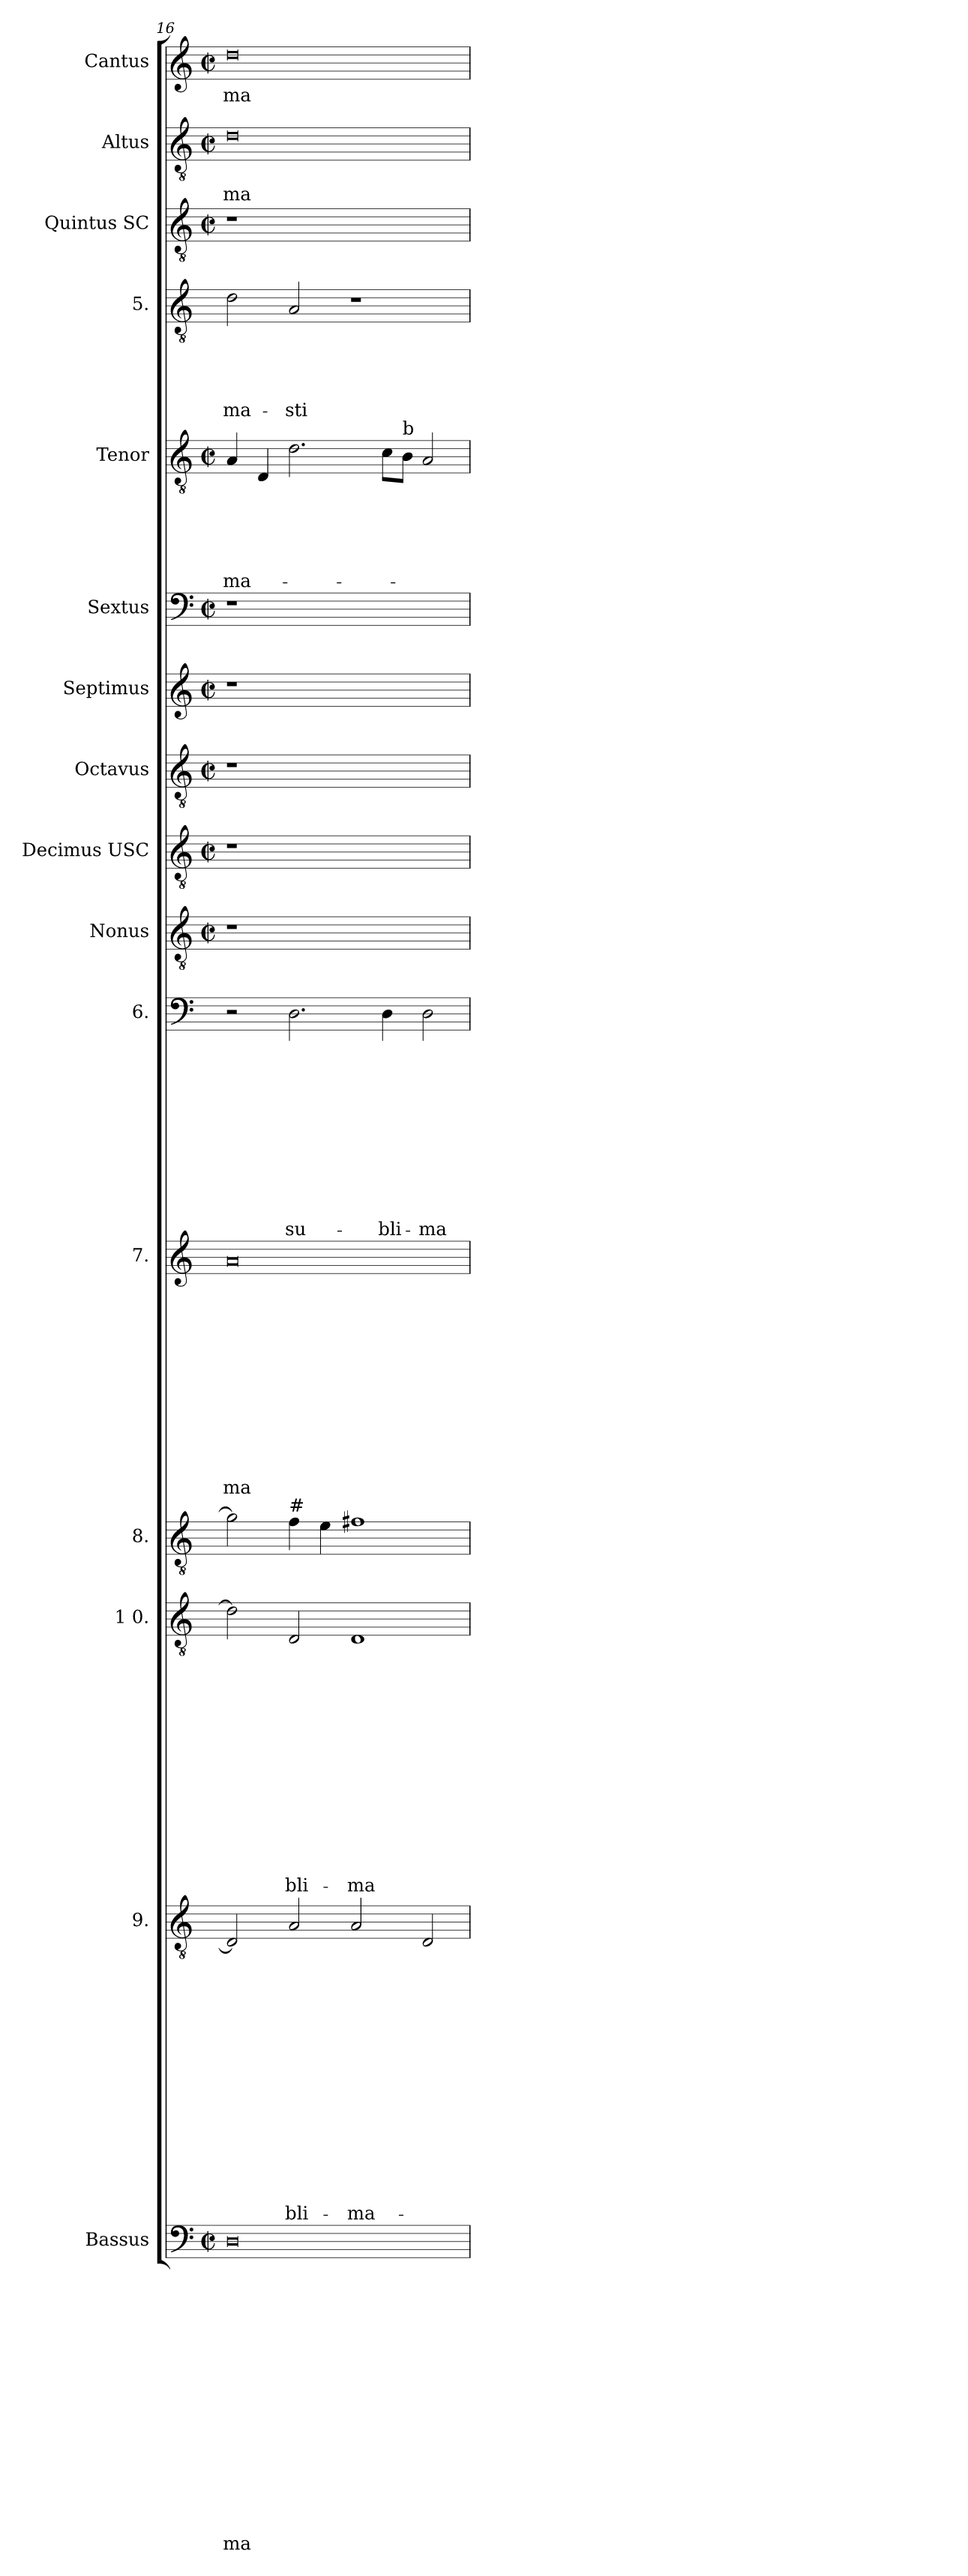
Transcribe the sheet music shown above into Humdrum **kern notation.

**kern	**text	**text	**text	**text	**text	**text	**text	**text	**text	**text	**text	**text	**text	**text	**text	**text	**kern	**text	**text	**text	**text	**text	**text	**text	**text	**text	**text	**text	**text	**text	**text	**text	**kern	**text	**text	**text	**text	**text	**text	**text	**text	**text	**text	**text	**text	**text	**text	**kern	**kern	**text	**text	**text	**text	**text	**text	**text	**text	**text	**text	**text	**text	**kern	**text	**text	**text	**text	**text	**text	**text	**text	**text	**text	**text	**kern	**kern	**kern	**kern	**kern	**kern	**text	**text	**text	**text	**text	**text	**kern	**text	**text	**text	**text	**text	**kern	**kern	**text	**text	**kern	**text
*part16	*part16	*part16	*part16	*part16	*part16	*part16	*part16	*part16	*part16	*part16	*part16	*part16	*part16	*part16	*part16	*part16	*part15	*part15	*part15	*part15	*part15	*part15	*part15	*part15	*part15	*part15	*part15	*part15	*part15	*part15	*part15	*part15	*part14	*part14	*part14	*part14	*part14	*part14	*part14	*part14	*part14	*part14	*part14	*part14	*part14	*part14	*part14	*part13	*part12	*part12	*part12	*part12	*part12	*part12	*part12	*part12	*part12	*part12	*part12	*part12	*part12	*part11	*part11	*part11	*part11	*part11	*part11	*part11	*part11	*part11	*part11	*part11	*part11	*part10	*part9	*part8	*part7	*part6	*part5	*part5	*part5	*part5	*part5	*part5	*part5	*part4	*part4	*part4	*part4	*part4	*part4	*part3	*part2	*part2	*part2	*part1	*part1
*staff16	*staff16	*staff16	*staff16	*staff16	*staff16	*staff16	*staff16	*staff16	*staff16	*staff16	*staff16	*staff16	*staff16	*staff16	*staff16	*staff16	*staff15	*staff15	*staff15	*staff15	*staff15	*staff15	*staff15	*staff15	*staff15	*staff15	*staff15	*staff15	*staff15	*staff15	*staff15	*staff15	*staff14	*staff14	*staff14	*staff14	*staff14	*staff14	*staff14	*staff14	*staff14	*staff14	*staff14	*staff14	*staff14	*staff14	*staff14	*staff13	*staff12	*staff12	*staff12	*staff12	*staff12	*staff12	*staff12	*staff12	*staff12	*staff12	*staff12	*staff12	*staff12	*staff11	*staff11	*staff11	*staff11	*staff11	*staff11	*staff11	*staff11	*staff11	*staff11	*staff11	*staff11	*staff10	*staff9	*staff8	*staff7	*staff6	*staff5	*staff5	*staff5	*staff5	*staff5	*staff5	*staff5	*staff4	*staff4	*staff4	*staff4	*staff4	*staff4	*staff3	*staff2	*staff2	*staff2	*staff1	*staff1
*I"Bassus	*	*	*	*	*	*	*	*	*	*	*	*	*	*	*	*	*I"9.	*	*	*	*	*	*	*	*	*	*	*	*	*	*	*	*I"1 0.	*	*	*	*	*	*	*	*	*	*	*	*	*	*	*I"8.	*I"7.	*	*	*	*	*	*	*	*	*	*	*	*	*I"6.	*	*	*	*	*	*	*	*	*	*	*	*I"Nonus	*I"Decimus USC	*I"Octavus	*I"Septimus	*I"Sextus	*I"Tenor	*	*	*	*	*	*	*I"5.	*	*	*	*	*	*I"Quintus SC	*I"Altus	*	*	*I"Cantus	*
*I'B.	*	*	*	*	*	*	*	*	*	*	*	*	*	*	*	*	*	*	*	*	*	*	*	*	*	*	*	*	*	*	*	*	*	*	*	*	*	*	*	*	*	*	*	*	*	*	*	*	*	*	*	*	*	*	*	*	*	*	*	*	*	*	*	*	*	*	*	*	*	*	*	*	*	*	*	*	*	*	*I'T.	*	*	*	*	*	*	*	*	*	*	*	*	*	*I'A.	*	*	*I'C.	*
*clefF4	*	*	*	*	*	*	*	*	*	*	*	*	*	*	*	*	*clefGv2	*	*	*	*	*	*	*	*	*	*	*	*	*	*	*	*clefGv2	*	*	*	*	*	*	*	*	*	*	*	*	*	*	*clefGv2	*clefG2	*	*	*	*	*	*	*	*	*	*	*	*	*clefF4	*	*	*	*	*	*	*	*	*	*	*	*clefGv2	*clefGv2	*clefGv2	*clefG2	*clefF4	*clefGv2	*	*	*	*	*	*	*clefGv2	*	*	*	*	*	*clefGv2	*clefGv2	*	*	*clefG2	*
*k[]	*	*	*	*	*	*	*	*	*	*	*	*	*	*	*	*	*k[]	*	*	*	*	*	*	*	*	*	*	*	*	*	*	*	*k[]	*	*	*	*	*	*	*	*	*	*	*	*	*	*	*k[]	*k[]	*	*	*	*	*	*	*	*	*	*	*	*	*k[]	*	*	*	*	*	*	*	*	*	*	*	*k[]	*k[]	*k[]	*k[]	*k[]	*k[]	*	*	*	*	*	*	*k[]	*	*	*	*	*	*k[]	*k[]	*	*	*k[]	*
*C:	*	*	*	*	*	*	*	*	*	*	*	*	*	*	*	*	*C:	*	*	*	*	*	*	*	*	*	*	*	*	*	*	*	*C:	*	*	*	*	*	*	*	*	*	*	*	*	*	*	*C:	*C:	*	*	*	*	*	*	*	*	*	*	*	*	*C:	*	*	*	*	*	*	*	*	*	*	*	*C:	*C:	*C:	*C:	*C:	*C:	*	*	*	*	*	*	*C:	*	*	*	*	*	*C:	*C:	*	*	*C:	*
*M2/2	*	*	*	*	*	*	*	*	*	*	*	*	*	*	*	*	*	*	*	*	*	*	*	*	*	*	*	*	*	*	*	*	*	*	*	*	*	*	*	*	*	*	*	*	*	*	*	*	*	*	*	*	*	*	*	*	*	*	*	*	*	*	*	*	*	*	*	*	*	*	*	*	*	*M2/2	*M2/2	*M2/2	*M2/2	*M2/2	*M2/2	*	*	*	*	*	*	*	*	*	*	*	*	*M2/2	*M2/2	*	*	*M2/2	*
*met(c|)	*	*	*	*	*	*	*	*	*	*	*	*	*	*	*	*	*	*	*	*	*	*	*	*	*	*	*	*	*	*	*	*	*	*	*	*	*	*	*	*	*	*	*	*	*	*	*	*	*	*	*	*	*	*	*	*	*	*	*	*	*	*	*	*	*	*	*	*	*	*	*	*	*	*met(c|)	*met(c|)	*met(c|)	*met(c|)	*met(c|)	*met(c|)	*	*	*	*	*	*	*	*	*	*	*	*	*met(c|)	*met(c|)	*	*	*met(c|)	*
=16	=16	=16	=16	=16	=16	=16	=16	=16	=16	=16	=16	=16	=16	=16	=16	=16	=16	=16	=16	=16	=16	=16	=16	=16	=16	=16	=16	=16	=16	=16	=16	=16	=16	=16	=16	=16	=16	=16	=16	=16	=16	=16	=16	=16	=16	=16	=16	=16	=16	=16	=16	=16	=16	=16	=16	=16	=16	=16	=16	=16	=16	=16	=16	=16	=16	=16	=16	=16	=16	=16	=16	=16	=16	=16	=16	=16	=16	=16	=16	=16	=16	=16	=16	=16	=16	=16	=16	=16	=16	=16	=16	=16	=16	=16	=16	=16	=16
!	!	!	!	!	!	!	!	!	!	!	!	!	!	!	!	!LO:LY:b	!	!	!	!	!	!	!	!	!	!	!	!	!	!	!	!	!	!	!	!	!	!	!	!	!	!	!	!	!	!	!	!	!	!	!	!	!	!	!	!	!	!	!	!	!LO:LY:b	!	!	!	!	!	!	!	!	!	!	!	!	!	!	!	!	!	!	!	!	!	!	!	!LO:LY:b	!	!	!	!	!	!LO:LY:b	!	!	!	!LO:LY:b	!	!LO:LY:b
0D	.	.	.	.	.	.	.	.	.	.	.	.	.	.	.	-ma-	2D/]	.	.	.	.	.	.	.	.	.	.	.	.	.	.	.	2d\]	.	.	.	.	.	.	.	.	.	.	.	.	.	.	2g\]	0a	.	.	.	.	.	.	.	.	.	.	.	-ma-	2r	.	.	.	.	.	.	.	.	.	.	.	1r	1r	1r	1r	1r	4A/	.	.	.	.	.	-ma-	2d\	.	.	.	.	-ma-	1r	0d	.	-ma-	0dd	-ma-
.	.	.	.	.	.	.	.	.	.	.	.	.	.	.	.	.	.	.	.	.	.	.	.	.	.	.	.	.	.	.	.	.	.	.	.	.	.	.	.	.	.	.	.	.	.	.	.	.	.	.	.	.	.	.	.	.	.	.	.	.	.	.	.	.	.	.	.	.	.	.	.	.	.	.	.	.	.	.	4D/	.	.	.	.	.	.	.	.	.	.	.	.	.	.	.	.	.	.
!	!	!	!	!	!	!	!	!	!	!	!	!	!	!	!	!	!	!	!	!	!	!	!	!	!	!	!	!	!	!	!	!	!	!	!	!	!	!	!	!	!	!	!	!	!	!	!	!LO:TX:a:t=#	!	!	!	!	!	!	!	!	!	!	!	!	!	!	!	!	!	!	!	!	!	!	!	!	!	!	!	!	!	!	!	!	!	!	!	!	!	!	!	!	!	!	!	!	!	!	!	!	!
!	!	!	!	!	!	!	!	!	!	!	!	!	!	!	!	!	!	!	!	!	!	!	!	!	!	!	!	!	!	!	!	!LO:LY:b	!	!	!	!	!	!	!	!	!	!	!	!	!	!	!LO:LY:b	!	!	!	!	!	!	!	!	!	!	!	!	!	!	!	!	!	!	!	!	!	!	!	!	!	!LO:LY:b	!	!	!	!	!	!	!	!	!	!	!	!	!	!	!	!	!	!LO:LY:b	!	!	!	!	!	!
.	.	.	.	.	.	.	.	.	.	.	.	.	.	.	.	.	2A/	.	.	.	.	.	.	.	.	.	.	.	.	.	.	-bli-	2D/	.	.	.	.	.	.	.	.	.	.	.	.	.	-bli-	4f\	.	.	.	.	.	.	.	.	.	.	.	.	.	2.D\	.	.	.	.	.	.	.	.	.	.	su-	.	.	.	.	.	2.d\	.	.	.	.	.	.	2A/	.	.	.	.	-sti	.	.	.	.	.	.
.	.	.	.	.	.	.	.	.	.	.	.	.	.	.	.	.	.	.	.	.	.	.	.	.	.	.	.	.	.	.	.	.	.	.	.	.	.	.	.	.	.	.	.	.	.	.	.	4e\	.	.	.	.	.	.	.	.	.	.	.	.	.	.	.	.	.	.	.	.	.	.	.	.	.	.	.	.	.	.	.	.	.	.	.	.	.	.	.	.	.	.	.	.	.	.	.	.	.
!	!	!	!	!	!	!	!	!	!	!	!	!	!	!	!	!	!	!	!	!	!	!	!	!	!	!	!	!	!	!	!	!LO:LY:b	!	!	!	!	!	!	!	!	!	!	!	!	!	!	!LO:LY:b	!	!	!	!	!	!	!	!	!	!	!	!	!	!	!	!	!	!	!	!	!	!	!	!	!	!	!	!	!	!	!	!	!	!	!	!	!	!	!	!	!	!	!	!	!	!	!	!	!	!
.	.	.	.	.	.	.	.	.	.	.	.	.	.	.	.	.	2A/	.	.	.	.	.	.	.	.	.	.	.	.	.	.	-ma-	1D	.	.	.	.	.	.	.	.	.	.	.	.	.	-ma-	1f#X	.	.	.	.	.	.	.	.	.	.	.	.	.	.	.	.	.	.	.	.	.	.	.	.	.	1ryy	1ryy	1ryy	1ryy	1ryy	.	.	.	.	.	.	.	1r	.	.	.	.	.	1ryy	.	.	.	.	.
!	!	!	!	!	!	!	!	!	!	!	!	!	!	!	!	!	!	!	!	!	!	!	!	!	!	!	!	!	!	!	!	!	!	!	!	!	!	!	!	!	!	!	!	!	!	!	!	!	!	!	!	!	!	!	!	!	!	!	!	!	!	!	!	!	!	!	!	!	!	!	!	!	!LO:LY:b	!	!	!	!	!	!	!	!	!	!	!	!	!	!	!	!	!	!	!	!	!	!	!	!
.	.	.	.	.	.	.	.	.	.	.	.	.	.	.	.	.	.	.	.	.	.	.	.	.	.	.	.	.	.	.	.	.	.	.	.	.	.	.	.	.	.	.	.	.	.	.	.	.	.	.	.	.	.	.	.	.	.	.	.	.	.	4D\	.	.	.	.	.	.	.	.	.	.	-bli-	.	.	.	.	.	8c\L	.	.	.	.	.	.	.	.	.	.	.	.	.	.	.	.	.	.
!	!	!	!	!	!	!	!	!	!	!	!	!	!	!	!	!	!	!	!	!	!	!	!	!	!	!	!	!	!	!	!	!	!	!	!	!	!	!	!	!	!	!	!	!	!	!	!	!	!	!	!	!	!	!	!	!	!	!	!	!	!	!	!	!	!	!	!	!	!	!	!	!	!	!	!	!	!	!	!LO:TX:a:t=b	!	!	!	!	!	!	!	!	!	!	!	!	!	!	!	!	!	!
.	.	.	.	.	.	.	.	.	.	.	.	.	.	.	.	.	.	.	.	.	.	.	.	.	.	.	.	.	.	.	.	.	.	.	.	.	.	.	.	.	.	.	.	.	.	.	.	.	.	.	.	.	.	.	.	.	.	.	.	.	.	.	.	.	.	.	.	.	.	.	.	.	.	.	.	.	.	.	8B\J	.	.	.	.	.	.	.	.	.	.	.	.	.	.	.	.	.	.
!	!	!	!	!	!	!	!	!	!	!	!	!	!	!	!	!	!	!	!	!	!	!	!	!	!	!	!	!	!	!	!	!	!	!	!	!	!	!	!	!	!	!	!	!	!	!	!	!	!	!	!	!	!	!	!	!	!	!	!	!	!	!	!	!	!	!	!	!	!	!	!	!	!LO:LY:b	!	!	!	!	!	!	!	!	!	!	!	!	!	!	!	!	!	!	!	!	!	!	!	!
.	.	.	.	.	.	.	.	.	.	.	.	.	.	.	.	.	2D/	.	.	.	.	.	.	.	.	.	.	.	.	.	.	.	.	.	.	.	.	.	.	.	.	.	.	.	.	.	.	.	.	.	.	.	.	.	.	.	.	.	.	.	.	2D\	.	.	.	.	.	.	.	.	.	.	-ma-	.	.	.	.	.	2A/	.	.	.	.	.	.	.	.	.	.	.	.	.	.	.	.	.	.
=	=	=	=	=	=	=	=	=	=	=	=	=	=	=	=	=	=	=	=	=	=	=	=	=	=	=	=	=	=	=	=	=	=	=	=	=	=	=	=	=	=	=	=	=	=	=	=	=	=	=	=	=	=	=	=	=	=	=	=	=	=	=	=	=	=	=	=	=	=	=	=	=	=	=	=	=	=	=	=	=	=	=	=	=	=	=	=	=	=	=	=	=	=	=	=	=	=
*-	*-	*-	*-	*-	*-	*-	*-	*-	*-	*-	*-	*-	*-	*-	*-	*-	*-	*-	*-	*-	*-	*-	*-	*-	*-	*-	*-	*-	*-	*-	*-	*-	*-	*-	*-	*-	*-	*-	*-	*-	*-	*-	*-	*-	*-	*-	*-	*-	*-	*-	*-	*-	*-	*-	*-	*-	*-	*-	*-	*-	*-	*-	*-	*-	*-	*-	*-	*-	*-	*-	*-	*-	*-	*-	*-	*-	*-	*-	*-	*-	*-	*-	*-	*-	*-	*-	*-	*-	*-	*-	*-	*-	*-	*-	*-	*-	*-
